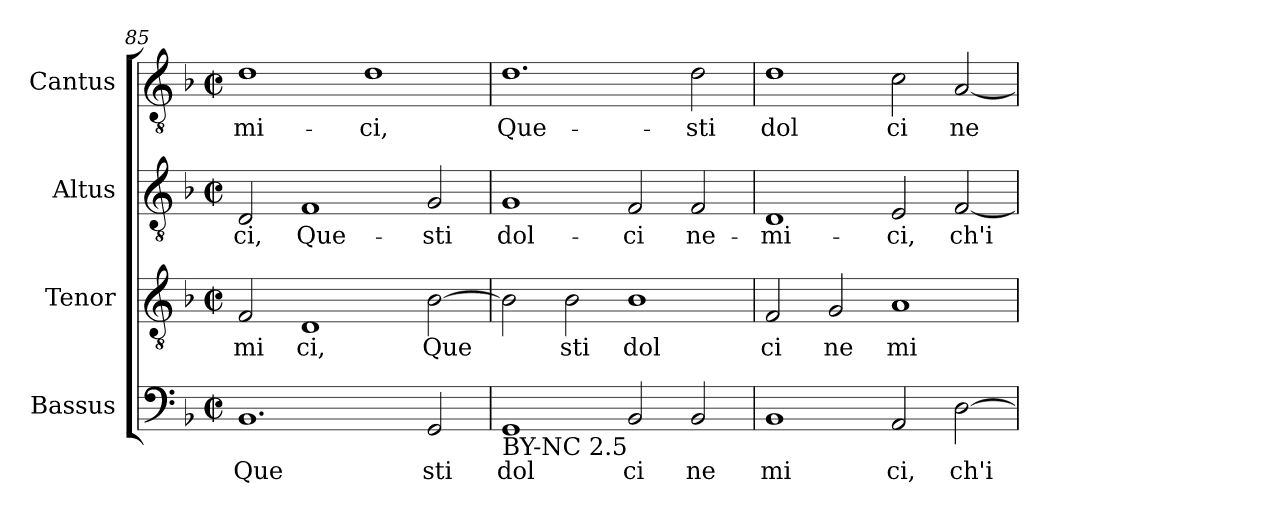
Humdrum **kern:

**kern	**text	**kern	**text	**kern	**text	**kern	**text
*part4	*part4	*part3	*part3	*part2	*part2	*part1	*part1
*staff4	*staff4	*staff3	*staff3	*staff2	*staff2	*staff1	*staff1
*I"Bassus	*	*I"Tenor	*	*I"Altus	*	*I"Cantus	*
*I'Bassus	*	*I'Tenor	*	*I'Altus	*	*I'Cantus	*
*clefF4	*	*clefGv2	*	*clefGv2	*	*clefGv2	*
*k[b-]	*	*k[b-]	*	*k[b-]	*	*k[b-]	*
*F:	*	*F:	*	*F:	*	*F:	*
*M2/2	*	*M2/2	*	*M2/2	*	*M2/2	*
*met(c|)	*	*met(c|)	*	*met(c|)	*	*met(c|)	*
=85	=85	=85	=85	=85	=85	=85	=85
!	!LO:LY:b:cj	!	!LO:LY:b:cj	!	!LO:LY:b:cj	!	!LO:LY:b:cj
1.BB-	Que	2F/	mi	2D/	-ci,	1d	-mi-
!	!	!	!LO:LY:b:cj	!	!LO:LY:b:cj	!	!
.	.	1D	ci,	1F	Que-	.	.
!	!	!	!	!	!	!	!LO:LY:b:cj
.	.	.	.	.	.	1d	-ci,
!	!LO:LY:b:cj	!	!LO:LY:b:cj	!	!LO:LY:b:cj	!	!
2GG/	sti	[>2B-\	Que	2G/	-sti	.	.
=86	=86	=86	=86	=86	=86	=86	=86
!LO:TX:b:t=BY-NC 2.5	!	!	!	!	!	!	!
!	!LO:LY:b:cj	!	!LO:LY:b:cj	!	!LO:LY:b:cj	!	!LO:LY:b:cj
1GG	dol	2B-\]	.	1G	dol-	1.d	Que-
!	!	!	!LO:LY:b:cj	!	!	!	!
.	.	2B-\	sti	.	.	.	.
!	!LO:LY:b:cj	!	!LO:LY:b:cj	!	!LO:LY:b:cj	!	!
2BB-/	ci	1B-	dol	2F/	-ci	.	.
!	!LO:LY:b:cj	!	!	!	!LO:LY:b:cj	!	!LO:LY:b:cj
2BB-/	ne	.	.	2F/	ne-	2d\	-sti
!!LO:PB:g=z
=87	=87	=87	=87	=87	=87	=87	=87
!	!LO:LY:b:cj	!	!LO:LY:b:cj	!	!LO:LY:b:cj	!	!LO:LY:b:cj
1BB-	mi	2F/	ci	1D	-mi-	1d	dol
!	!	!	!LO:LY:b:cj	!	!	!	!
.	.	2G/	ne	.	.	.	.
!	!LO:LY:b:cj	!	!LO:LY:b:cj	!	!LO:LY:b:cj	!	!LO:LY:b:cj
2AA/	ci,	1A	mi	2E/	-ci,	2c\	ci
!	!LO:LY:b:cj	!	!	!	!LO:LY:b:cj	!	!LO:LY:b:cj
[>2D\	ch'i	.	.	[<2F/	ch'i	[<2A/	ne
=	=	=	=	=	=	=	=
*-	*-	*-	*-	*-	*-	*-	*-
